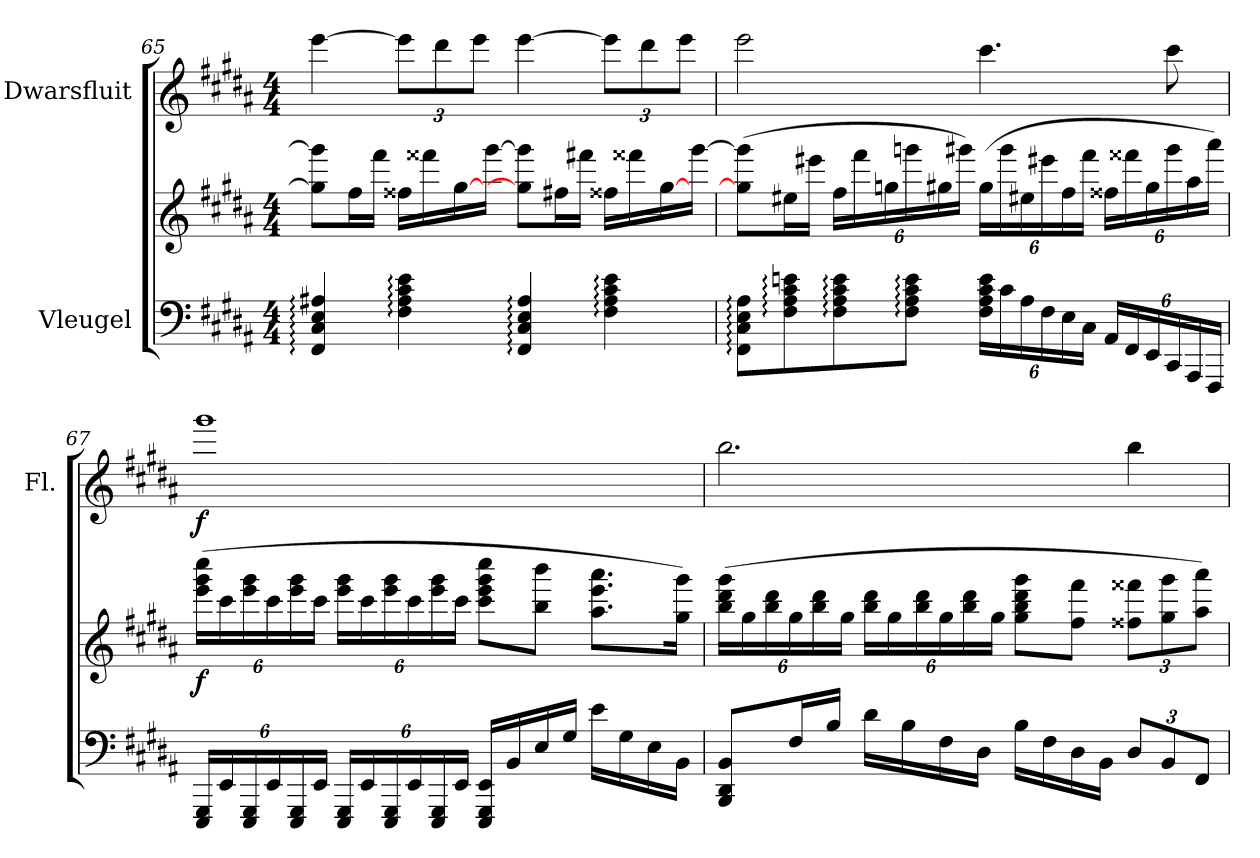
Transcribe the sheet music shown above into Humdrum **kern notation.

**kern	**kern	**dynam	**kern	**dynam
*part2	*part2	*part2	*part1	*part1
*staff3	*staff2	*staff2/3	*staff1	*staff1
*I"Vleugel	*	*	*I"Dwarsfluit	*
*	*	*	*I'Fl.	*
!!LO:PB:g=z
*clefF4	*clefG2	*	*clefG2	*
*k[f#c#g#d#a#]	*k[f#c#g#d#a#]	*	*k[f#c#g#d#a#]	*
*M4/4	*M4/4	*	*M4/4	*
=65	=65	=65	=65	=65
4FF#/: 4C#/: 4E/: 4A#X/:	8gg#\] 8ggg#\]L	.	[4eee\	.
.	16ff#\L	.	.	.
.	16fff#\JJ	.	.	.
*	*	*	*Xbrackettup	*
4F#\: 4A#\: 4c#\: 4e\:	16ff##X\LL	.	12eee\L]	.
.	16fff##X\	.	.	.
.	.	.	12ddd#\	.
.	[16gg#\	.	.	.
.	.	.	12eee\J	.
.	[16ggg#\JJ	.	.	.
4FF#/: 4C#/: 4E/: 4A#/:	8gg#\] 8ggg#\]L	.	[4eee\	.
.	16ff#X\L	.	.	.
.	16fff#X\JJ	.	.	.
4F#\: 4A#\: 4c#\: 4e\:	16ff##X\LL	.	12eee\L]	.
.	16fff##X\	.	.	.
.	.	.	12ddd#\	.
.	[16gg#\	.	.	.
.	.	.	12eee\J	.
.	[16ggg#\JJ	.	.	.
!!LO:LB:g=z
=66	=66	=66	=66	=66
8FF#\: 8C#\: 8E\: 8A#\:L	(8gg#\] 8ggg#\]L	.	2eee\	.
8F#\: 8A#\: 8c#\: 8en\:	16ee#X\L	.	.	.
.	16eee#X\JJ	.	.	.
*	*Xbrackettup	*	*	*
8F#\: 8A#\: 8c#\: 8e\:	24ff#\LL	.	.	.
.	24fff#\	.	.	.
.	24ggn\	.	.	.
8F#\: 8A#\: 8c#\: 8e\:J	24gggn\	.	.	.
.	24gg#X\	.	.	.
.	24ggg#X\JJ)	.	.	.
*Xbrackettup	*	*	*	*
24F#\ 24A#\ 24c#\ 24e\LL	(24gg#\LL	.	4.ccc#\	.
24c#\	24ggg#\	.	.	.
24A#\	24ee#X\	.	.	.
24F#\	24eee#X\	.	.	.
24E\	24ff#\	.	.	.
24C#\JJ	24fff#\JJ	.	.	.
24AA#/LL	24ff##X\LL	.	.	.
24FF#/	24fff##X\	.	.	.
24EE/	24gg#\	.	.	.
24CC#/	24ggg#\	.	8ccc#\	.
24AAA#/	24aa#\	.	.	.
24FFF#/JJ	24aaa#\JJ)	.	.	.
!!LO:LB:g=z
=67	=67	=67	=67	=67
!	!	!LO:DY:b	!	!LO:DY:b
24EEE/ 24GGG#/LL	(24eee\ 24ggg#\ 24cccc#\LL	f	1ggg#	f
24EE/	24ccc#\	.	.	.
24EEE/ 24GGG#/	24eee\ 24ggg#\	.	.	.
24EE/	24ccc#\	.	.	.
24EEE/ 24GGG#/	24eee\ 24ggg#\	.	.	.
24EE/JJ	24ccc#\JJ	.	.	.
24EEE/ 24GGG#/LL	24eee\ 24ggg#\LL	.	.	.
24EE/	24ccc#\	.	.	.
24EEE/ 24GGG#/	24eee\ 24ggg#\	.	.	.
24EE/	24ccc#\	.	.	.
24EEE/ 24GGG#/	24eee\ 24ggg#\	.	.	.
24EE/JJ	24ccc#\JJ	.	.	.
16EEE/ 16GGG#/ 16EE/LL	8ccc#\ 8eee\ 8ggg#\ 8cccc#\L	.	.	.
16BB/	.	.	.	.
16E/	8bb\ 8bbb\J	.	.	.
16G#/JJ	.	.	.	.
16e\LL	8.aa#\ 8.eee\ 8.aaa#\L	.	.	.
16G#\	.	.	.	.
16E\	.	.	.	.
16BB\JJ	16gg#\ 16ggg#\Jk)	.	.	.
=68	=68	=68	=68	=68
8BBB/ 8DD#/ 8BB/L	(24bb\ 24ddd#\ 24ggg#\LL	.	2.bb\	.
.	24gg#\	.	.	.
.	24bb\ 24ddd#\	.	.	.
16F#/L	24gg#\	.	.	.
.	24bb\ 24ddd#\	.	.	.
16B/JJ	.	.	.	.
.	24gg#\JJ	.	.	.
16d#\LL	24bb\ 24ddd#\LL	.	.	.
.	24gg#\	.	.	.
16B\	.	.	.	.
.	24bb\ 24ddd#\	.	.	.
16F#\	24gg#\	.	.	.
.	24bb\ 24ddd#\	.	.	.
16D#\JJ	.	.	.	.
.	24gg#\JJ	.	.	.
16B\LL	8gg#\ 8bb\ 8ddd#\ 8ggg#\L	.	.	.
16F#\	.	.	.	.
16D#\	8ff#\ 8fff#\J	.	.	.
16BB\JJ	.	.	.	.
12D#/L	12ff##X\ 12fff##X\L	.	4bb\	.
12BB/	12gg#\ 12ggg#\	.	.	.
12FF#/J	12aa#\ 12aaa#\J)	.	.	.
=	=	=	=	=
*-	*-	*-	*-	*-
